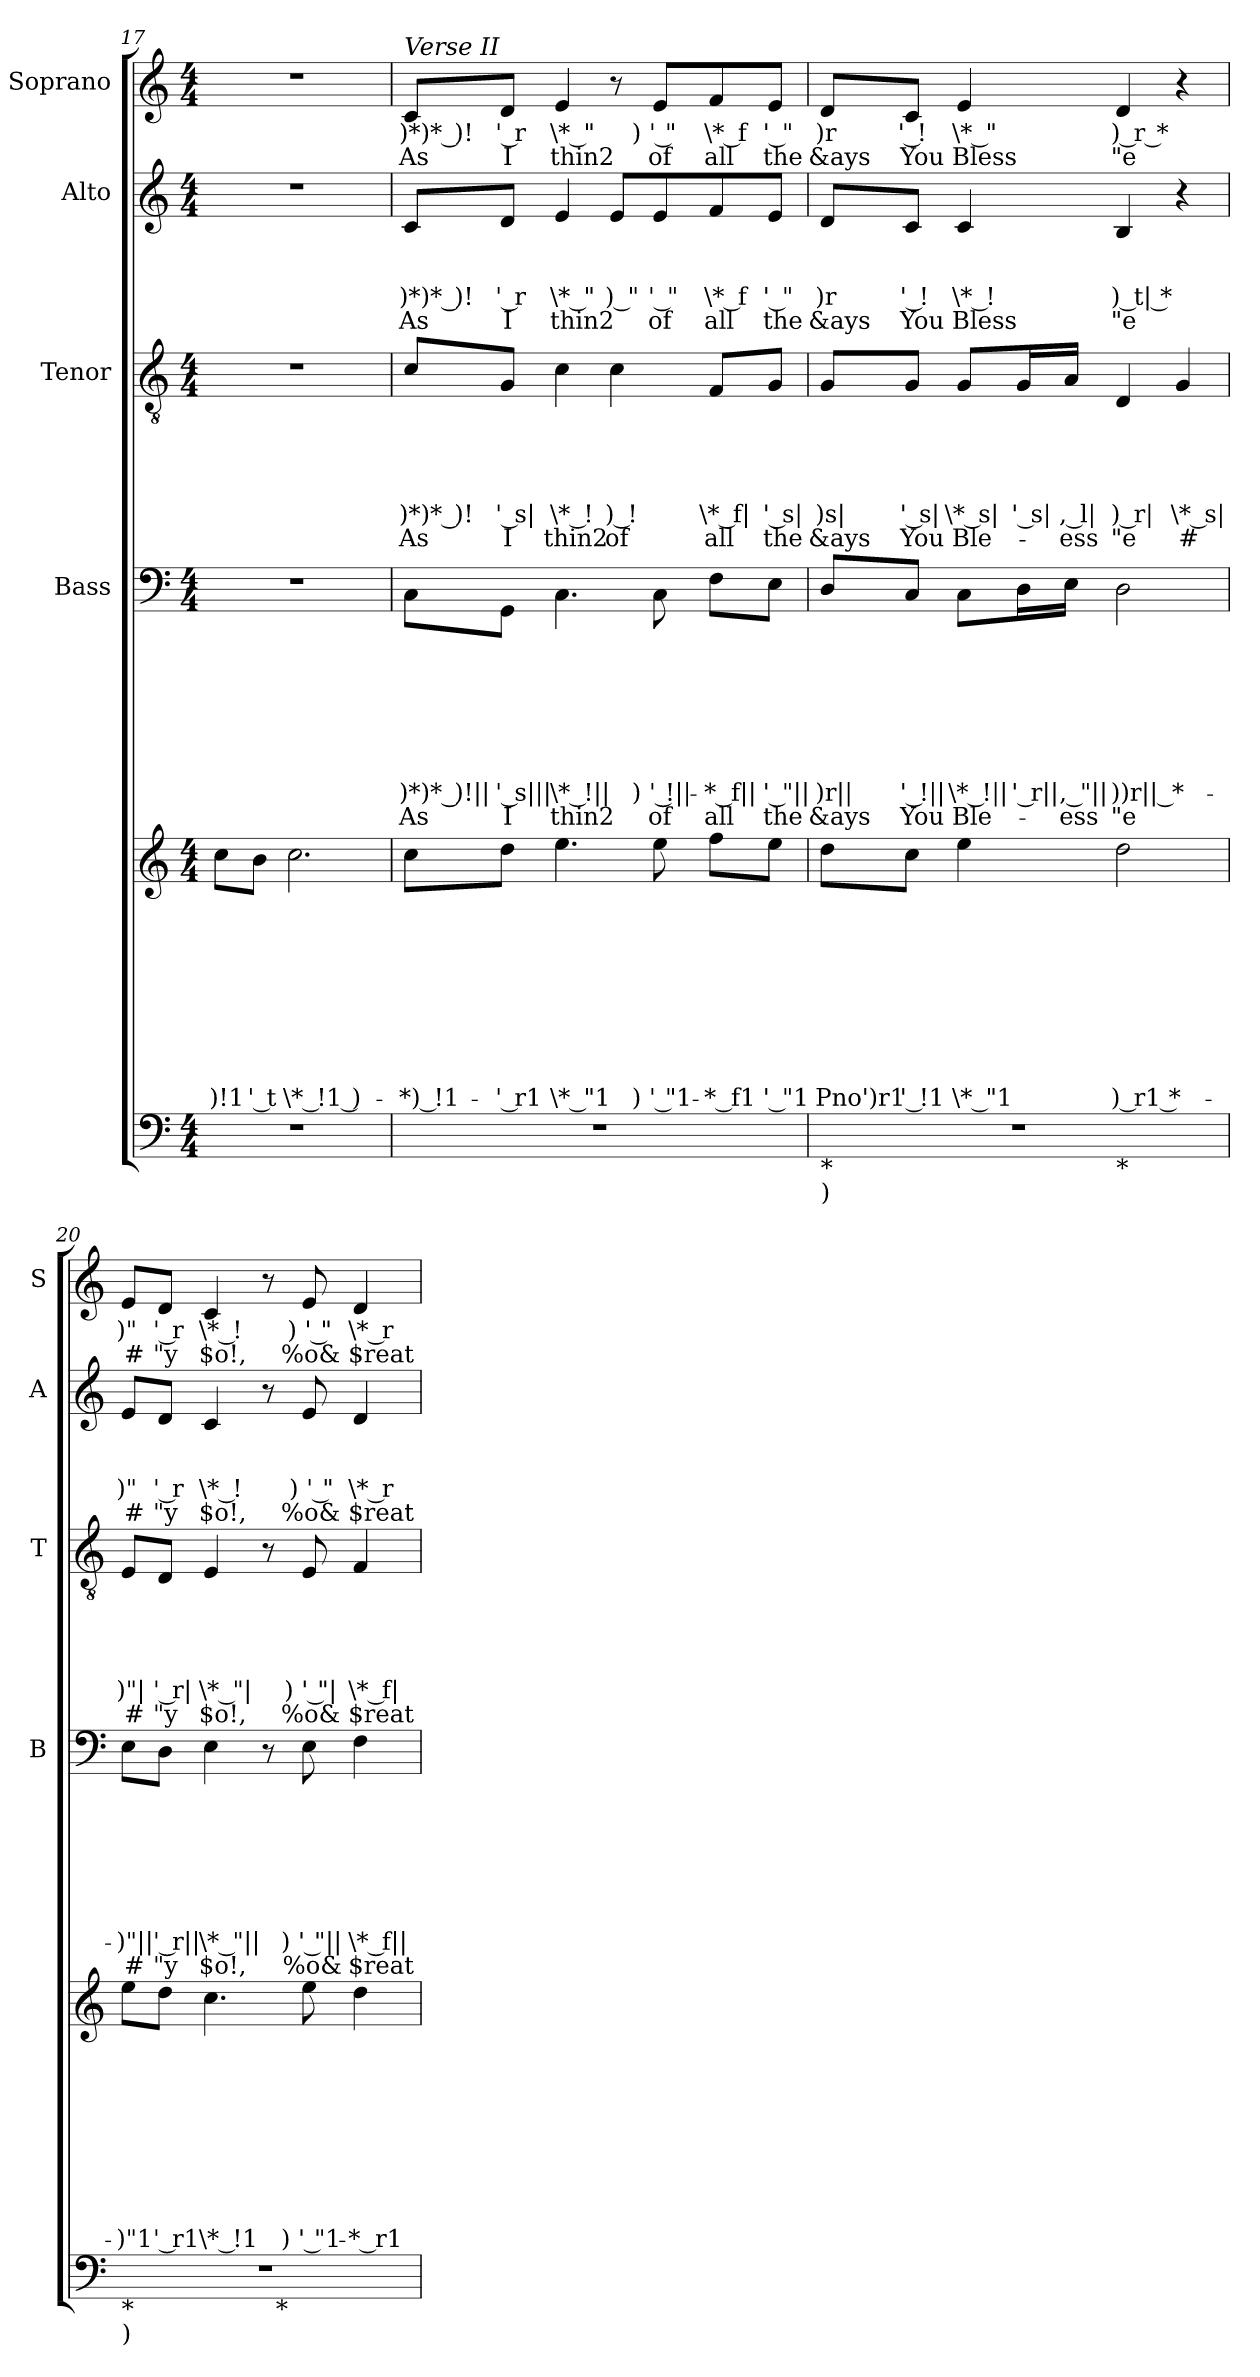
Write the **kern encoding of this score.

**kern	**kern	**text	**text	**text	**text	**text	**text	**text	**text	**text	**kern	**text	**text	**text	**text	**text	**text	**text	**text	**kern	**text	**text	**text	**text	**text	**text	**kern	**text	**text	**text	**text	**kern	**text	**text
*part5	*part5	*part5	*part5	*part5	*part5	*part5	*part5	*part5	*part5	*part5	*part4	*part4	*part4	*part4	*part4	*part4	*part4	*part4	*part4	*part3	*part3	*part3	*part3	*part3	*part3	*part3	*part2	*part2	*part2	*part2	*part2	*part1	*part1	*part1
*staff6	*staff5	*staff5	*staff5	*staff5	*staff5	*staff5	*staff5	*staff5	*staff5	*staff5	*staff4	*staff4	*staff4	*staff4	*staff4	*staff4	*staff4	*staff4	*staff4	*staff3	*staff3	*staff3	*staff3	*staff3	*staff3	*staff3	*staff2	*staff2	*staff2	*staff2	*staff2	*staff1	*staff1	*staff1
*	*	*	*	*	*	*	*	*	*	*	*I"Bass	*	*	*	*	*	*	*	*	*I"Tenor	*	*	*	*	*	*	*I"Alto	*	*	*	*	*I"Soprano	*	*
*	*	*	*	*	*	*	*	*	*	*	*I'B	*	*	*	*	*	*	*	*	*I'T	*	*	*	*	*	*	*I'A	*	*	*	*	*I'S	*	*
*clefF4	*clefG2	*	*	*	*	*	*	*	*	*	*clefF4	*	*	*	*	*	*	*	*	*clefGv2	*	*	*	*	*	*	*clefG2	*	*	*	*	*clefG2	*	*
*k[]	*k[]	*	*	*	*	*	*	*	*	*	*k[]	*	*	*	*	*	*	*	*	*k[]	*	*	*	*	*	*	*k[]	*	*	*	*	*k[]	*	*
*C:	*C:	*	*	*	*	*	*	*	*	*	*C:	*	*	*	*	*	*	*	*	*C:	*	*	*	*	*	*	*C:	*	*	*	*	*C:	*	*
*M4/4	*M4/4	*	*	*	*	*	*	*	*	*	*M4/4	*	*	*	*	*	*	*	*	*M4/4	*	*	*	*	*	*	*M4/4	*	*	*	*	*M4/4	*	*
=17	=17	=17	=17	=17	=17	=17	=17	=17	=17	=17	=17	=17	=17	=17	=17	=17	=17	=17	=17	=17	=17	=17	=17	=17	=17	=17	=17	=17	=17	=17	=17	=17	=17	=17
!	!	!	!	!	!	!	!	!	!	!LO:LY:b:rj	!	!	!	!	!	!	!	!	!	!	!	!	!	!	!	!	!	!	!	!	!	!	!	!
1r	8cc\L	.	.	.	.	.	.	.	.	)!1	1r	.	.	.	.	.	.	.	.	1r	.	.	.	.	.	.	1r	.	.	.	.	1r	.	.
!	!	!	!	!	!	!	!	!	!	!LO:LY:b:rj	!	!	!	!	!	!	!	!	!	!	!	!	!	!	!	!	!	!	!	!	!	!	!	!
.	8b\J	.	.	.	.	.	.	.	.	' t	.	.	.	.	.	.	.	.	.	.	.	.	.	.	.	.	.	.	.	.	.	.	.	.
!	!	!	!	!	!	!	!	!	!	!LO:LY:b:rj	!	!	!	!	!	!	!	!	!	!	!	!	!	!	!	!	!	!	!	!	!	!	!	!
.	2.cc\	.	.	.	.	.	.	.	.	\* !1 )-	.	.	.	.	.	.	.	.	.	.	.	.	.	.	.	.	.	.	.	.	.	.	.	.
=18	=18	=18	=18	=18	=18	=18	=18	=18	=18	=18	=18	=18	=18	=18	=18	=18	=18	=18	=18	=18	=18	=18	=18	=18	=18	=18	=18	=18	=18	=18	=18	=18	=18	=18
!	!	!	!	!	!	!	!	!	!	!	!	!	!	!	!	!	!	!	!	!	!	!	!	!	!	!	!	!	!	!	!	!LO:TX:a:i:t=Verse II	!	!
!	!	!	!	!	!	!	!	!	!	!LO:LY:b:rj	!	!	!	!	!	!	!	!LO:LY:b:rj	!LO:LY:b:rj	!	!	!	!	!	!LO:LY:b:rj	!LO:LY:b:rj	!	!	!	!LO:LY:b:rj	!LO:LY:b:rj	!	!LO:LY:b:rj	!LO:LY:b:rj
1r	8cc\L	.	.	.	.	.	.	.	.	-*) !1-	8C\L	.	.	.	.	.	.	-)*)* )!||	As	8c/L	.	.	.	.	-)*)* )!	As	8c/L	.	.	-)*)* )!	As	8c/L	-)*)* )!	As
!	!	!	!	!	!	!	!	!	!	!LO:LY:b:rj	!	!	!	!	!	!	!	!LO:LY:b:rj	!LO:LY:b:rj	!	!	!	!	!	!LO:LY:b:rj	!LO:LY:b:rj	!	!	!	!LO:LY:b:rj	!LO:LY:b:rj	!	!LO:LY:b:rj	!LO:LY:b:rj
.	8dd\J	.	.	.	.	.	.	.	.	-' r1	8GG\J	.	.	.	.	.	.	' s|||	I	8G/J	.	.	.	.	' s|	I	8d/J	.	.	' r	I	8d/J	' r	I
!	!	!	!	!	!	!	!	!	!	!LO:LY:b:rj	!	!	!	!	!	!	!	!LO:LY:b:rj	!LO:LY:b:rj	!	!	!	!	!	!LO:LY:b:rj	!LO:LY:b:rj	!	!	!	!LO:LY:b:rj	!LO:LY:b:rj	!	!LO:LY:b:rj	!LO:LY:b:rj
.	4.ee\	.	.	.	.	.	.	.	.	\* "1	4.C\	.	.	.	.	.	.	\* !||	thin2	4c\	.	.	.	.	\* !	thin2	4e/	.	.	\* "	thin2	4e/	\* "	thin2
!	!	!	!	!	!	!	!	!	!	!	!	!	!	!	!	!	!	!	!	!	!	!	!	!	!LO:LY:b:rj	!LO:LY:b:rj	!	!	!	!LO:LY:b:rj	!	!	!	!
.	.	.	.	.	.	.	.	.	.	.	.	.	.	.	.	.	.	.	.	4c\	.	.	.	.	) !	of	8e/L	.	.	) "	.	8r	.	.
!	!	!	!	!	!	!	!	!	!	!LO:LY:b:rj	!	!	!	!	!	!	!	!LO:LY:b:rj	!LO:LY:b:rj	!	!	!	!	!	!	!	!	!	!	!LO:LY:b:rj	!LO:LY:b:rj	!	!LO:LY:b:rj	!LO:LY:b:rj
.	8ee\	.	.	.	.	.	.	.	.	) ' "1-	8C\	.	.	.	.	.	.	) ' !||-	of	.	.	.	.	.	.	.	8e/	.	.	' "	of	8e/L	) ' "	of
!	!	!	!	!	!	!	!	!	!	!LO:LY:b:rj	!	!	!	!	!	!	!	!LO:LY:b:rj	!LO:LY:b:rj	!	!	!	!	!	!LO:LY:b:rj	!LO:LY:b:rj	!	!	!	!LO:LY:b:rj	!LO:LY:b:rj	!	!LO:LY:b:rj	!LO:LY:b:rj
.	8ff\L	.	.	.	.	.	.	.	.	-* f1	8F\L	.	.	.	.	.	.	-* f||	all	8F/L	.	.	.	.	\* f|	all	8f/	.	.	\* f	all	8f/	\* f	all
!	!	!	!	!	!	!	!	!	!	!LO:LY:b:rj	!	!	!	!	!	!	!	!LO:LY:b:rj	!LO:LY:b:rj	!	!	!	!	!	!LO:LY:b:rj	!LO:LY:b:rj	!	!	!	!LO:LY:b:rj	!LO:LY:b:rj	!	!LO:LY:b:rj	!LO:LY:b:rj
.	8ee\J	.	.	.	.	.	.	.	.	' "1	8E\J	.	.	.	.	.	.	' "||	the	8G/J	.	.	.	.	' s|	the	8e/J	.	.	' "	the	8e/J	' "	the
!!LO:PB:g=z
=19	=19	=19	=19	=19	=19	=19	=19	=19	=19	=19	=19	=19	=19	=19	=19	=19	=19	=19	=19	=19	=19	=19	=19	=19	=19	=19	=19	=19	=19	=19	=19	=19	=19	=19
*^	*	*	*	*	*	*	*	*	*	*	*	*	*	*	*	*	*	*	*	*	*	*	*	*	*	*	*	*	*	*	*	*	*	*
!LO:TX:b:t=*	!	!	!	!	!	!	!	!	!	!	!	!	!	!	!	!	!	!	!	!	!	!	!	!	!	!	!	!	!	!	!	!	!	!	!
!LO:TX:b:t=)	!	!	!	!	!	!	!	!	!	!	!	!	!	!	!	!	!	!	!	!	!	!	!	!	!	!	!	!	!	!	!	!	!	!	!
!	!	!	!	!	!	!	!	!	!	!	!LO:LY:b:rj	!	!	!	!	!	!	!	!LO:LY:b:rj	!LO:LY:b:rj	!	!	!	!	!	!LO:LY:b:rj	!LO:LY:b:rj	!	!	!	!LO:LY:b:rj	!LO:LY:b:rj	!	!LO:LY:b:rj	!LO:LY:b:rj
*	*^	*^	*	*	*	*	*	*	*	*	*	*	*	*	*	*	*	*	*	*	*	*	*	*	*	*	*	*	*	*	*	*	*	*	*
4ryy	1r	2ryy	8dd\L	4ryy	.	.	.	.	.	.	.	.	Pno')r1	8D/L	.	.	.	.	.	.	)r||	&ays	8G/L	.	.	.	.	)s|	&ays	8d/L	.	.	)r	&ays	8d/L	)r	&ays
!	!	!	!	!	!	!	!	!	!	!	!	!	!LO:LY:b:rj	!	!	!	!	!	!	!	!LO:LY:b:rj	!LO:LY:b:rj	!	!	!	!	!	!LO:LY:b:rj	!LO:LY:b:rj	!	!	!	!LO:LY:b:rj	!LO:LY:b:rj	!	!LO:LY:b:rj	!LO:LY:b:rj
.	.	.	8cc\J	.	.	.	.	.	.	.	.	.	' !1	8C/J	.	.	.	.	.	.	' !||	You	8G/J	.	.	.	.	' s|	You	8c/J	.	.	' !	You	8c/J	' !	You
!	!	!	!	!	!	!	!	!	!	!	!	!	!LO:LY:b:rj	!	!	!	!	!	!	!	!LO:LY:b:rj	!LO:LY:b:rj	!	!	!	!	!	!LO:LY:b:rj	!LO:LY:b:rj	!	!	!	!LO:LY:b:rj	!LO:LY:b:rj	!	!LO:LY:b:rj	!LO:LY:b:rj
2.ryy	.	.	4ee\	2.ryy	.	.	.	.	.	.	.	.	\* "1	8C\L	.	.	.	.	.	.	\* !||	Ble-	8G/L	.	.	.	.	\* s|	Ble-	4c/	.	.	\* !	Bless	4e/	\* "	Bless
!	!	!	!	!	!	!	!	!	!	!	!	!	!	!	!	!	!	!	!	!	!LO:LY:b:rj	!	!	!	!	!	!	!LO:LY:b:rj	!	!	!	!	!	!	!	!	!
.	.	.	.	.	.	.	.	.	.	.	.	.	.	16D\L	.	.	.	.	.	.	' r||	.	16G/L	.	.	.	.	' s|	.	.	.	.	.	.	.	.	.
!	!	!	!	!	!	!	!	!	!	!	!	!	!	!	!	!	!	!	!	!	!LO:LY:b:rj	!LO:LY:b:rj	!	!	!	!	!	!LO:LY:b:rj	!LO:LY:b:rj	!	!	!	!	!	!	!	!
.	.	.	.	.	.	.	.	.	.	.	.	.	.	16E\JJ	.	.	.	.	.	.	, "||	-ess	16A/JJ	.	.	.	.	, l|	-ess	.	.	.	.	.	.	.	.
!	!	!LO:TX:b:t=*	!	!	!	!	!	!	!	!	!	!	!	!	!	!	!	!	!	!	!	!	!	!	!	!	!	!	!	!	!	!	!	!	!	!	!
!	!	!	!	!	!	!	!	!	!	!	!	!	!LO:LY:b:rj	!	!	!	!	!	!	!	!LO:LY:b:rj	!LO:LY:b:rj	!	!	!	!	!	!LO:LY:b:rj	!LO:LY:b:rj	!	!	!	!LO:LY:b:rj	!LO:LY:b:rj	!	!LO:LY:b:rj	!LO:LY:b:rj
.	.	2ryy	2dd\	.	.	.	.	.	.	.	.	.	) r1 *-	2D\	.	.	.	.	.	.	))­r|| *-	"e	4D/	.	.	.	.	) ­r|	"e	4B/	.	.	) t| *	"e	4d/	) r *	"e
!	!	!	!	!	!	!	!	!	!	!	!	!	!	!	!	!	!	!	!	!	!	!	!	!	!	!	!	!LO:LY:b:rj	!LO:LY:b:rj	!	!	!	!	!	!	!	!
.	.	.	.	.	.	.	.	.	.	.	.	.	.	.	.	.	.	.	.	.	.	.	4G/	.	.	.	.	\* s|	#	4r	.	.	.	.	4r	.	.
=20	=20	=20	=20	=20	=20	=20	=20	=20	=20	=20	=20	=20	=20	=20	=20	=20	=20	=20	=20	=20	=20	=20	=20	=20	=20	=20	=20	=20	=20	=20	=20	=20	=20	=20	=20	=20	=20
!LO:TX:b:t=*	!	!	!	!	!	!	!	!	!	!	!	!	!	!	!	!	!	!	!	!	!	!	!	!	!	!	!	!	!	!	!	!	!	!	!	!	!
!LO:TX:b:t=)	!	!	!	!	!	!	!	!	!	!	!	!	!	!	!	!	!	!	!	!	!	!	!	!	!	!	!	!	!	!	!	!	!	!	!	!	!
!	!	!	!	!	!	!	!	!	!	!	!	!	!LO:LY:b:rj	!	!	!	!	!	!	!	!LO:LY:b:rj	!LO:LY:b:rj	!	!	!	!	!	!LO:LY:b:rj	!LO:LY:b:rj	!	!	!	!LO:LY:b:rj	!LO:LY:b:rj	!	!LO:LY:b:rj	!LO:LY:b:rj
4ryy	1r	2ryy	8ee\L	8..ryy	.	.	.	.	.	.	.	.	-)"1	8E\L	.	.	.	.	.	.	-)"||	#	8E/L	.	.	.	.	)"|	#	8e/L	.	.	)"	#	8e/L	)"	#
!	!	!	!	!	!	!	!	!	!	!	!	!	!LO:LY:b:rj	!	!	!	!	!	!	!	!LO:LY:b:rj	!LO:LY:b:rj	!	!	!	!	!	!LO:LY:b:rj	!LO:LY:b:rj	!	!	!	!LO:LY:b:rj	!LO:LY:b:rj	!	!LO:LY:b:rj	!LO:LY:b:rj
.	.	.	8dd\J	.	.	.	.	.	.	.	.	.	' r1	8D\J	.	.	.	.	.	.	' r||	"y	8D/J	.	.	.	.	' r|	"y	8d/J	.	.	' r	"y	8d/J	' r	"y
.	.	.	.	2ryy	.	.	.	.	.	.	.	.	.	.	.	.	.	.	.	.	.	.	.	.	.	.	.	.	.	.	.	.	.	.	.	.	.
!	!	!	!	!	!	!	!	!	!	!	!	!	!LO:LY:b:rj	!	!	!	!	!	!	!	!LO:LY:b:rj	!LO:LY:b:rj	!	!	!	!	!	!LO:LY:b:rj	!LO:LY:b:rj	!	!	!	!LO:LY:b:rj	!LO:LY:b:rj	!	!LO:LY:b:rj	!LO:LY:b:rj
32ryy	.	.	4.cc\	.	.	.	.	.	.	.	.	.	\* !1	4E\	.	.	.	.	.	.	\* "||	$o!,	4E/	.	.	.	.	\* "|	$o!,	4c/	.	.	\* !	$o!,	4c/	\* !	$o!,
2ryy	.	.	.	.	.	.	.	.	.	.	.	.	.	.	.	.	.	.	.	.	.	.	.	.	.	.	.	.	.	.	.	.	.	.	.	.	.
.	.	32ryy	.	.	.	.	.	.	.	.	.	.	.	8r	.	.	.	.	.	.	.	.	8r	.	.	.	.	.	.	8r	.	.	.	.	8r	.	.
!	!	!LO:TX:b:t=*	!	!	!	!	!	!	!	!	!	!	!	!	!	!	!	!	!	!	!	!	!	!	!	!	!	!	!	!	!	!	!	!	!	!	!
.	.	4...ryy	.	.	.	.	.	.	.	.	.	.	.	.	.	.	.	.	.	.	.	.	.	.	.	.	.	.	.	.	.	.	.	.	.	.	.
!	!	!	!	!	!	!	!	!	!	!	!	!	!LO:LY:b:rj	!	!	!	!	!	!	!	!LO:LY:b:rj	!LO:LY:b:rj	!	!	!	!	!	!LO:LY:b:rj	!LO:LY:b:rj	!	!	!	!LO:LY:b:rj	!LO:LY:b:rj	!	!LO:LY:b:rj	!LO:LY:b:rj
.	.	.	8ee\	.	.	.	.	.	.	.	.	.	) ' "1-	8E\	.	.	.	.	.	.	) ' "||	%o&	8E/	.	.	.	.	) ' "|	%o&	8e/	.	.	) ' "	%o&	8e/	) ' "	%o&
.	.	.	.	4ryy	.	.	.	.	.	.	.	.	.	.	.	.	.	.	.	.	.	.	.	.	.	.	.	.	.	.	.	.	.	.	.	.	.
!	!	!	!	!	!	!	!	!	!	!	!	!	!LO:LY:b:rj	!	!	!	!	!	!	!	!LO:LY:b:rj	!LO:LY:b:rj	!	!	!	!	!	!LO:LY:b:rj	!LO:LY:b:rj	!	!	!	!LO:LY:b:rj	!LO:LY:b:rj	!	!LO:LY:b:rj	!LO:LY:b:rj
.	.	.	4dd\	.	.	.	.	.	.	.	.	.	-* r1	4F\	.	.	.	.	.	.	\* f||	$reat	4F/	.	.	.	.	\* f|	$reat	4d/	.	.	\* r	$reat	4d/	\* r	$reat
8..ryy	.	.	.	.	.	.	.	.	.	.	.	.	.	.	.	.	.	.	.	.	.	.	.	.	.	.	.	.	.	.	.	.	.	.	.	.	.
.	.	.	.	32ryy	.	.	.	.	.	.	.	.	.	.	.	.	.	.	.	.	.	.	.	.	.	.	.	.	.	.	.	.	.	.	.	.	.
*v	*v	*v	*	*	*	*	*	*	*	*	*	*	*	*	*	*	*	*	*	*	*	*	*	*	*	*	*	*	*	*	*	*	*	*	*	*	*
*	*v	*v	*	*	*	*	*	*	*	*	*	*	*	*	*	*	*	*	*	*	*	*	*	*	*	*	*	*	*	*	*	*	*	*	*
=	=	=	=	=	=	=	=	=	=	=	=	=	=	=	=	=	=	=	=	=	=	=	=	=	=	=	=	=	=	=	=	=	=	=
*-	*-	*-	*-	*-	*-	*-	*-	*-	*-	*-	*-	*-	*-	*-	*-	*-	*-	*-	*-	*-	*-	*-	*-	*-	*-	*-	*-	*-	*-	*-	*-	*-	*-	*-
